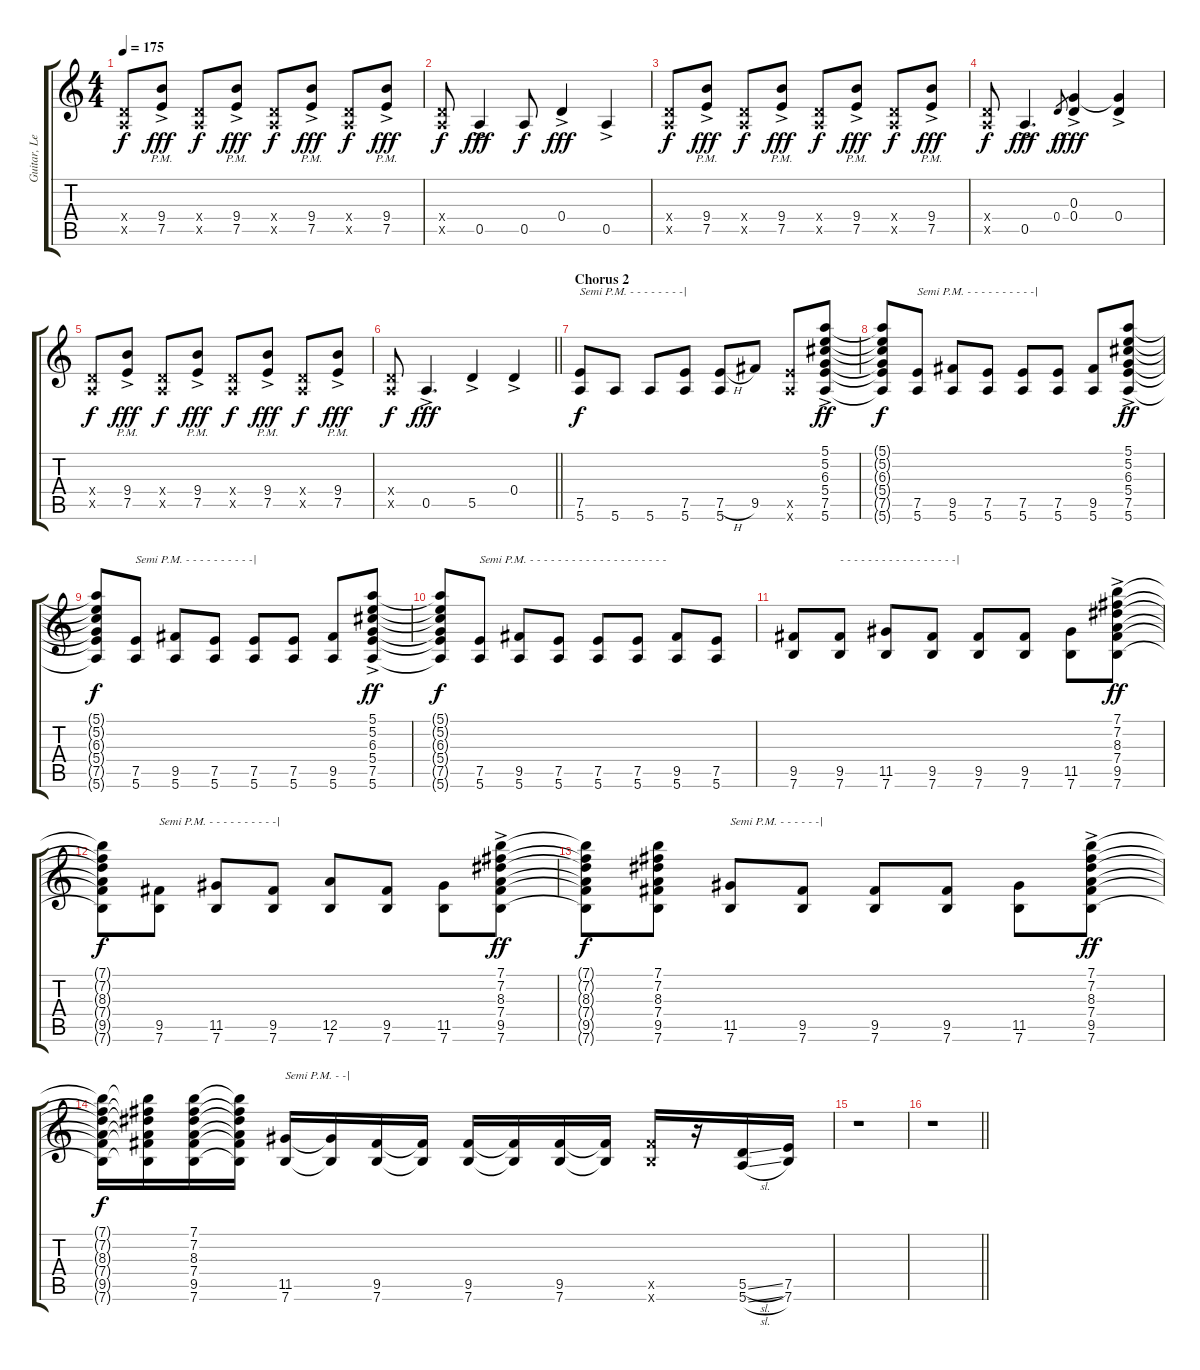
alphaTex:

\track ("Guitar, Lead" "Guitar, Le") {instrument overdrivenguitar}
\staff {score tabs}
\tuning (E4 B3 G3 D3 A2 E2) {hide}
\ts (4 4)
\tempo 175
\clef g2
\ks c
(0.4{x} 0.5{x}).8{dy f} (9.4{ac pm} 7.5{ac pm}).8{dy fff} (0.4{x} 0.5{x}).8{dy f} (9.4{ac pm} 7.5{ac pm}).8{dy fff} (0.4{x} 0.5{x}).8{dy f} (9.4{ac pm} 7.5{ac pm}).8{dy fff} (0.4{x} 0.5{x}).8{dy f} (9.4{ac pm} 7.5{ac pm}).8{dy fff} |
(0.4{x} 0.5{x}).8{dy f} 0.5{ac}.4{dy fff} 0.5.8{dy f} 0.4{ac}.4{dy fff} 0.5{ac}.4 |
(0.4{x} 0.5{x}).8{dy f} (9.4{ac pm} 7.5{ac pm}).8{dy fff} (0.4{x} 0.5{x}).8{dy f} (9.4{ac pm} 7.5{ac pm}).8{dy fff} (0.4{x} 0.5{x}).8{dy f} (9.4{ac pm} 7.5{ac pm}).8{dy fff} (0.4{x} 0.5{x}).8{dy f} (9.4{ac pm} 7.5{ac pm}).8{dy fff} |
(0.4{x} 0.5{x}).8{dy f} 0.5{ac}.4{d dy fff} 0.4.8{gr dy f} (0.3{ac} 0.4{ac}).4{dy fff} (0.3{t} 0.4{ac}).4 |
(0.4{x} 0.5{x}).8{dy f} (9.4{ac pm} 7.5{ac pm}).8{dy fff} (0.4{x} 0.5{x}).8{dy f} (9.4{ac pm} 7.5{ac pm}).8{dy fff} (0.4{x} 0.5{x}).8{dy f} (9.4{ac pm} 7.5{ac pm}).8{dy fff} (0.4{x} 0.5{x}).8{dy f} (9.4{ac pm} 7.5{ac pm}).8{dy fff} |
\barLineRight lightlight
(0.4{x} 0.5{x}).8{dy f} 0.5{ac}.4{d dy fff} 5.5{ac}.4 0.4{ac}.4 |
\section ("" "Chorus 2")
(7.5 5.6).8{txt "Semi P.M. - - - - - - - -|" dy f} 5.6.8 5.6.8 (7.5 5.6).8 (7.5{h} 5.6).8 9.5.8 (7.5{x} 5.6{x}).8 (5.1{ac} 5.2{ac} 6.3{ac} 5.4{ac} 7.5{ac} 5.6{ac}).8{dy ff} |
(5.1{t} 5.2{t} 6.3{t} 5.4{t} 7.5{t} 5.6{t}).8{dy f} (7.5 5.6).8{txt "Semi P.M. - - - - - - - - - -|"} (9.5 5.6).8 (7.5 5.6).8 (7.5 5.6).8 (7.5 5.6).8 (9.5 5.6).8 (5.1{ac} 5.2{ac} 6.3{ac} 5.4{ac} 7.5{ac} 5.6{ac}).8{dy ff} |
(5.1{t} 5.2{t} 6.3{t} 5.4{t} 7.5{t} 5.6{t}).8{dy f} (7.5 5.6).8{txt "Semi P.M. - - - - - - - - - -|"} (9.5 5.6).8 (7.5 5.6).8 (7.5 5.6).8 (7.5 5.6).8 (9.5 5.6).8 (5.1{ac} 5.2{ac} 6.3{ac} 5.4{ac} 7.5{ac} 5.6{ac}).8{dy ff} |
(5.1{t} 5.2{t} 6.3{t} 5.4{t} 7.5{t} 5.6{t}).8{dy f} (7.5 5.6).8{txt "Semi P.M. - - - - - - - - - - - - - - - - - - - - "} (9.5 5.6).8 (7.5 5.6).8 (7.5 5.6).8 (7.5 5.6).8 (9.5 5.6).8 (7.5 5.6).8 |
(9.5 7.6).8 (9.5 7.6).8{txt "- - - - - - - - - - - - - - - - -|"} (11.5 7.6).8 (9.5 7.6).8 (9.5 7.6).8 (9.5 7.6).8 (11.5 7.6).8 (7.1{ac} 7.2{ac} 8.3{ac} 7.4{ac} 9.5{ac} 7.6{ac}).8{dy ff} |
(7.1{t} 7.2{t} 8.3{t} 7.4{t} 9.5{t} 7.6{t}).8{dy f} (9.5 7.6).8{txt "Semi P.M. - - - - - - - - - -|"} (11.5 7.6).8 (9.5 7.6).8 (12.5 7.6).8 (9.5 7.6).8 (11.5 7.6).8 (7.1{ac} 7.2{ac} 8.3{ac} 7.4{ac} 9.5{ac} 7.6{ac}).8{dy ff} |
(7.1{t} 7.2{t} 8.3{t} 7.4{t} 9.5{t} 7.6{t}).8{dy f} (7.1 7.2 8.3 7.4 9.5 7.6).8 (11.5 7.6).8{txt "Semi P.M. - - - - - -|"} (9.5 7.6).8 (9.5 7.6).8 (9.5 7.6).8 (11.5 7.6).8 (7.1{ac} 7.2{ac} 8.3{ac} 7.4{ac} 9.5{ac} 7.6{ac}).8{dy ff} |
(7.1{t} 7.2{t} 8.3{t} 7.4{t} 9.5{t} 7.6{t}).16{dy f} (7.1{t} 7.2{t} 8.3{t} 7.4{t} 9.5{t} 7.6{t}).16 (7.1 7.2 8.3 7.4 9.5 7.6).16 (7.1{t} 7.2{t} 8.3{t} 7.4{t} 9.5{t} 7.6{t}).16 (11.5 7.6).16{txt "Semi P.M. - -|"} (11.5{t} 7.6{t}).16 (9.5 7.6).16 (9.5{t} 7.6{t}).16 (9.5 7.6).16 (9.5{t} 7.6{t}).16 (9.5 7.6).16 (9.5{t} 7.6{t}).16 (9.5{x} 7.6{x}).16 r.16 (5.5{sl} 5.6{sl}).16 (7.5 7.6).16 |
r.1 |
\barLineRight lightlight
r.1
